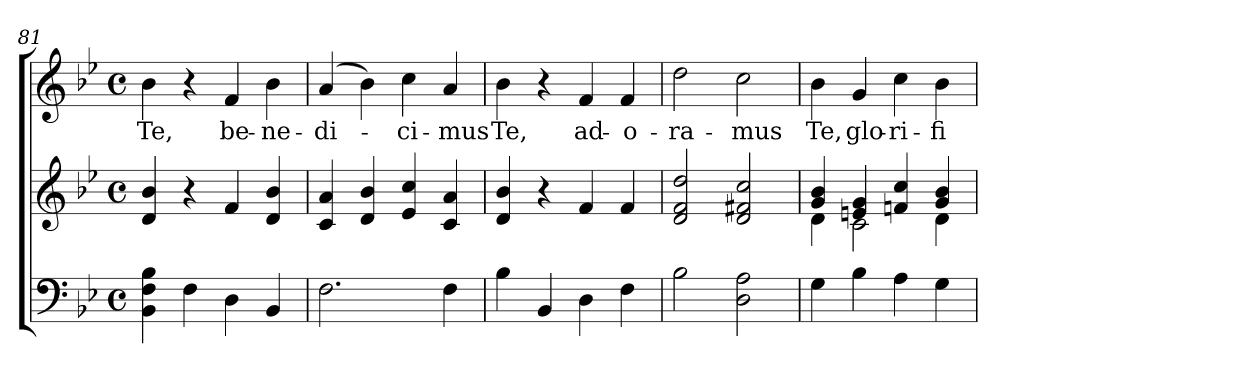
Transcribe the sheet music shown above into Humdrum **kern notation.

**kern	**kern	**kern	**text
*part2	*part2	*part1	*part1
*staff3	*staff2	*staff1	*staff1
*clefF4	*clefG2	*clefG2	*
*k[b-e-]	*k[b-e-]	*k[b-e-]	*
*B-:	*B-:	*B-:	*
*M4/4	*M4/4	*M4/4	*
*met(c)	*met(c)	*met(c)	*
=81	=81	=81	=81
!	!	!	!LO:LY:b
4BB-\ 4F\ 4B-\	4d/ 4b-/	4b-\	Te,
4F\	4r	4r	.
!	!	!	!LO:LY:b
4D\	4f/	4f/	be-
!	!	!	!LO:LY:b
4BB-/	4d/ 4b-/	4b-\	-ne-
!!LO:LB:g=z
=82	=82	=82	=82
!	!	!	!LO:LY:b
2.F\	4c/ 4a/	(4a/	-di-
.	4d/ 4b-/	4b-\)	.
!	!	!	!LO:LY:b
.	4e-/ 4cc/	4cc\	-ci-
!	!	!	!LO:LY:b
4F\	4c/ 4a/	4a/	-mus
=83	=83	=83	=83
!	!	!	!LO:LY:b
4B-\	4d/ 4b-/	4b-\	Te,
4BB-/	4r	4r	.
!	!	!	!LO:LY:b
4D\	4f/	4f/	ad-
!	!	!	!LO:LY:b
4F\	4f/	4f/	-o-
=84	=84	=84	=84
!	!	!	!LO:LY:b
2B-\	2d/ 2f/ 2dd/	2dd\	-ra-
!	!	!	!LO:LY:b
2D\ 2A\	2d/ 2f#X/ 2cc/	2cc\	-mus
=85	=85	=85	=85
*	*^	*	*
!	!	!	!	!LO:LY:b
4G\	4g/ 4b-/	4d\	4b-\	Te,
!	!	!	!	!LO:LY:b
4B-\	4en/ 4g/	2c\	4g/	glo-
!	!	!	!	!LO:LY:b
4A\	4fn/ 4cc/	.	4cc\	-ri-
!	!	!	!	!LO:LY:b
4G\	4g/ 4b-/	4d\	4b-\	-fi-
*	*v	*v	*	*
=	=	=	=
*-	*-	*-	*-
